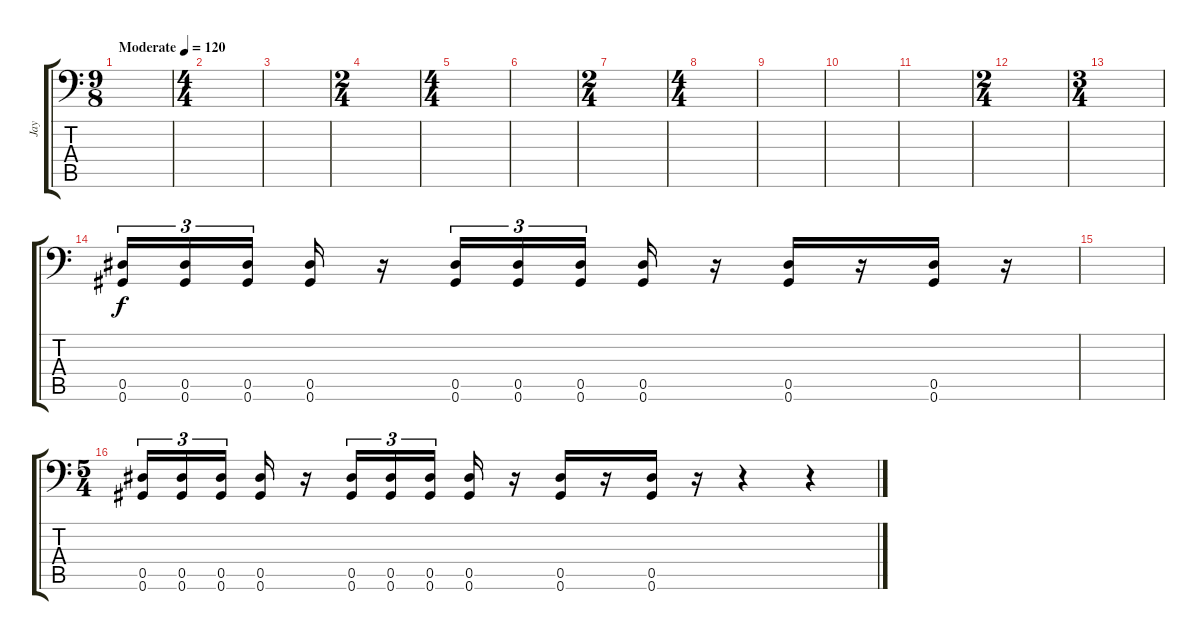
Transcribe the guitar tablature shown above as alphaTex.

\track ("Jay" "Jay") {instrument distortionguitar}
\staff {score tabs}
\tuning (Bb3 F3 Db3 Ab2 Eb2 Ab1) {hide}
\ts (9 8)
\tempo (120 "Moderate")
\clef f4
\ks c
|
\ts (4 4)
|
|
\ts (2 4)
|
\ts (4 4)
|
|
\ts (2 4)
|
\ts (4 4)
|
|
|
|
\ts (2 4)
|
\ts (3 4)
|
(0.5 0.6).16{tu (3 2)} (0.5 0.6).16{tu (3 2)} (0.5 0.6).16{tu (3 2) beam splitsecondary} (0.5 0.6).16 r.16 (0.5 0.6).16{tu (3 2)} (0.5 0.6).16{tu (3 2)} (0.5 0.6).16{tu (3 2) beam splitsecondary} (0.5 0.6).16 r.16 (0.5 0.6).16 r.16 (0.5 0.6).16 r.16 |
|
\ts (5 4)
(0.5 0.6).16{tu (3 2)} (0.5 0.6).16{tu (3 2)} (0.5 0.6).16{tu (3 2) beam splitsecondary} (0.5 0.6).16 r.16 (0.5 0.6).16{tu (3 2)} (0.5 0.6).16{tu (3 2)} (0.5 0.6).16{tu (3 2) beam splitsecondary} (0.5 0.6).16 r.16 (0.5 0.6).16 r.16 (0.5 0.6).16 r.16 r.4 r.4
